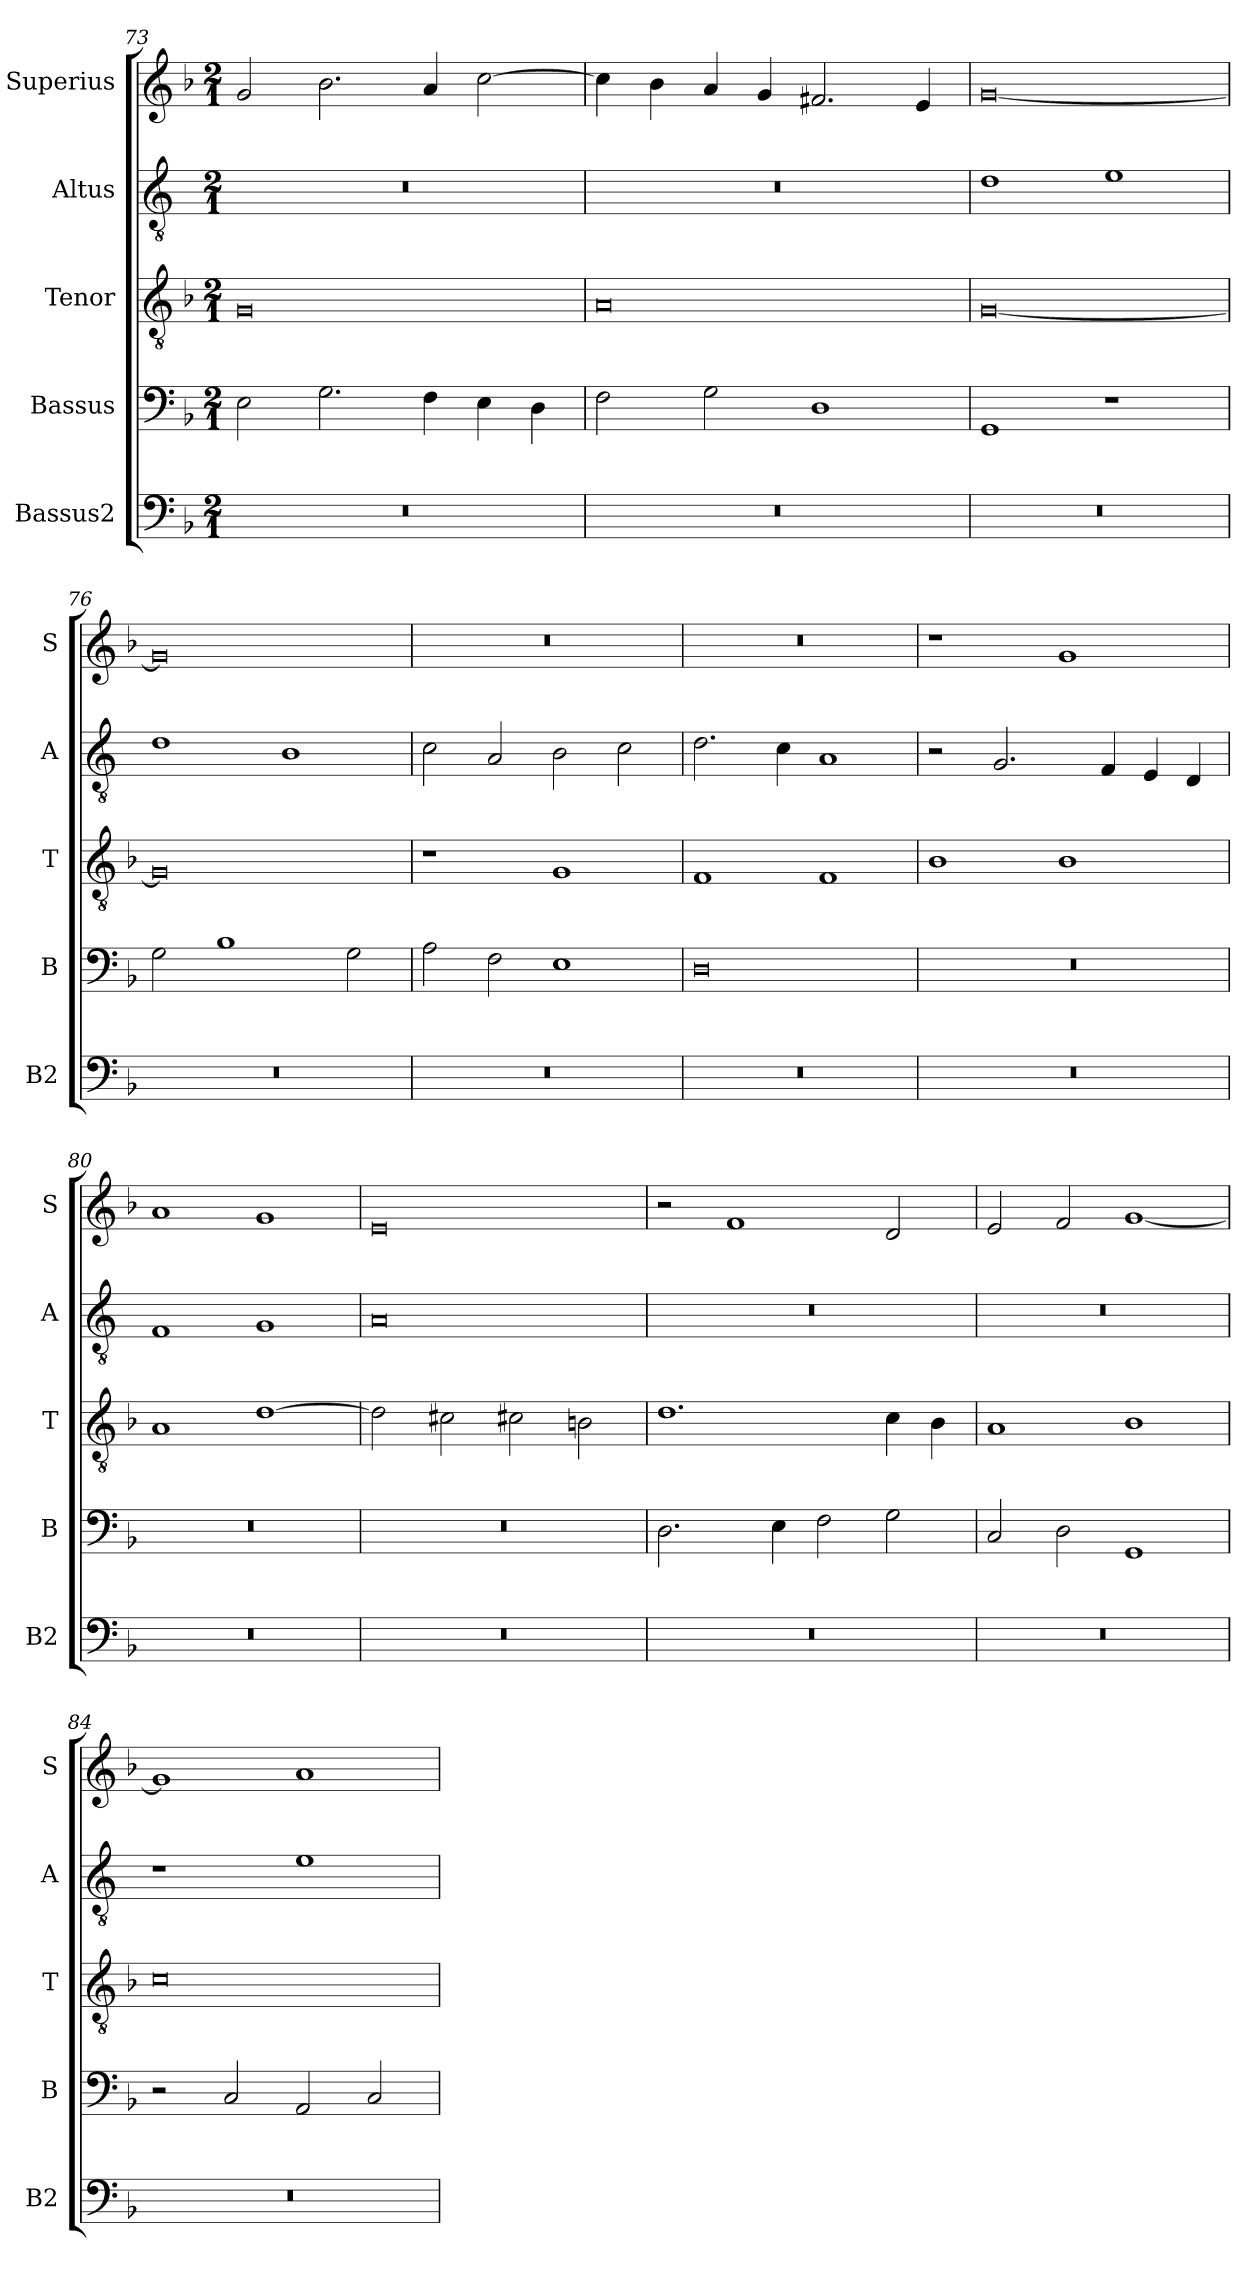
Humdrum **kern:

**kern	**kern	**kern	**kern	**kern
*part5	*part4	*part3	*part2	*part1
*staff5	*staff4	*staff3	*staff2	*staff1
*I"Bassus2	*I"Bassus	*I"Tenor	*I"Altus	*I"Superius
*I'B2	*I'B	*I'T	*I'A	*I'S
*clefF4	*clefF4	*clefGv2	*clefGv2	*clefG2
*k[b-]	*k[b-]	*k[b-]	*k[]	*k[b-]
*M2/1	*M2/1	*M2/1	*M2/1	*M2/1
=73	=73	=73	=73	=73
0r	2E\	0G	0r	2g/
.	2.G\	.	.	2.b-\
.	4F\	.	.	4a/
.	4E\	.	.	[2cc\
.	4D\	.	.	.
=74	=74	=74	=74	=74
0r	2F\	0A	0r	4cc\]
.	.	.	.	4b-\
.	2G\	.	.	4a/
.	.	.	.	4g/
.	1D	.	.	2.f#X/
.	.	.	.	4e/
=75	=75	=75	=75	=75
0r	1GG	[0G	1d	[0g
.	1r	.	1e	.
=76	=76	=76	=76	=76
0r	2G\	0G]	1d	0g]
.	1B-	.	.	.
.	.	.	1B	.
.	2G\	.	.	.
=77	=77	=77	=77	=77
0r	2A\	1r	2c\	0r
.	2F\	.	2A/	.
.	1E	1G	2B\	.
.	.	.	2c\	.
=78	=78	=78	=78	=78
0r	0D	1F	2.d\	0r
.	.	.	4c\	.
.	.	1F	1A	.
=79	=79	=79	=79	=79
0r	0r	1B-	2r	1r
.	.	.	2.G/	.
.	.	1B-	.	1g
.	.	.	4F/	.
.	.	.	4E/	.
.	.	.	4D/	.
=80	=80	=80	=80	=80
0r	0r	1A	1F	1a
.	.	[1d	1G	1g
=81	=81	=81	=81	=81
0r	0r	2d\]	0A	0e
.	.	2c#X\	.	.
.	.	2c#X\	.	.
.	.	2Bn\	.	.
=82	=82	=82	=82	=82
0r	2.D\	1.d	0r	2r
.	.	.	.	1f
.	4E\	.	.	.
.	2F\	.	.	.
.	2G\	4c\	.	2d/
.	.	4B-\	.	.
=83	=83	=83	=83	=83
0r	2C/	1A	0r	2e/
.	2D\	.	.	2f/
.	1GG	1B-	.	[1g
=84	=84	=84	=84	=84
0r	2r	0c	1r	1g]
.	2C/	.	.	.
.	2AA/	.	1e	1a
.	2C/	.	.	.
=	=	=	=	=
*-	*-	*-	*-	*-
